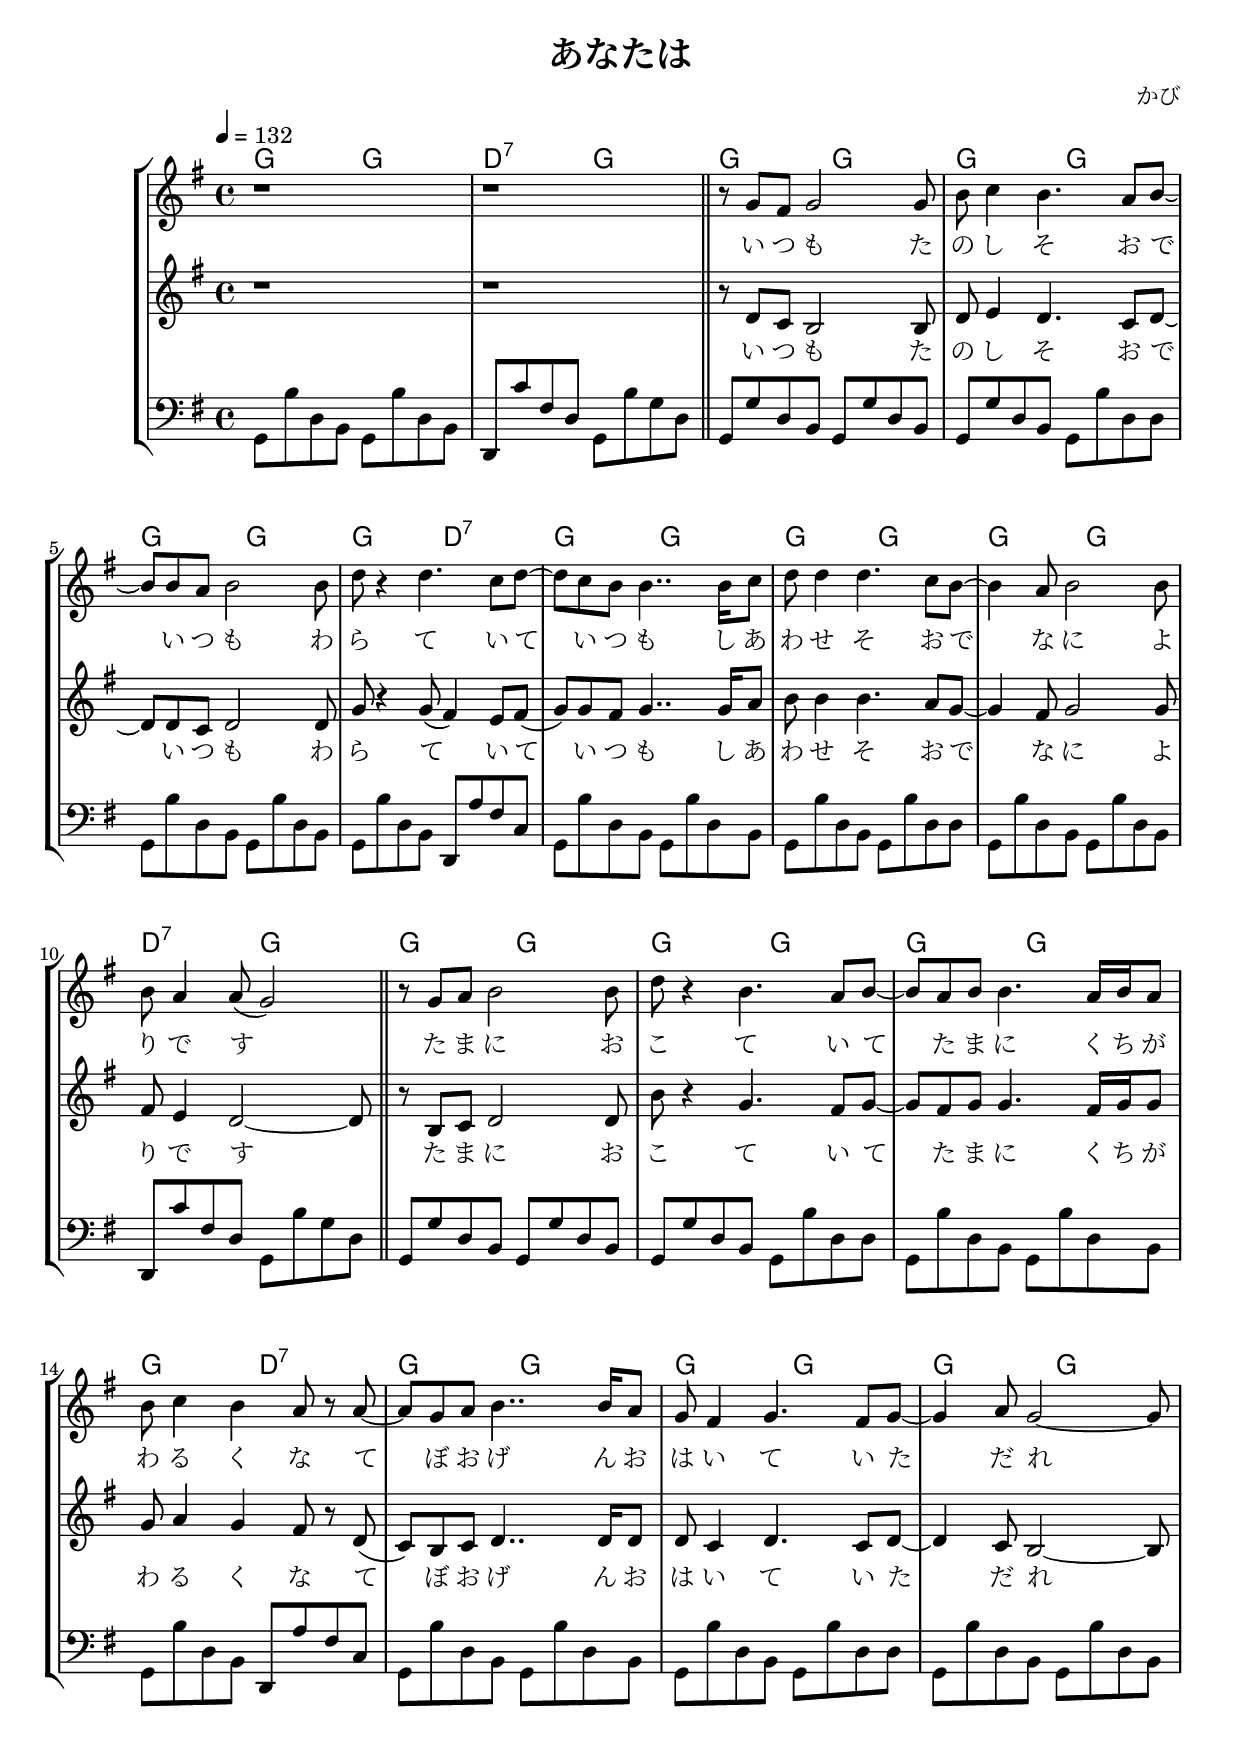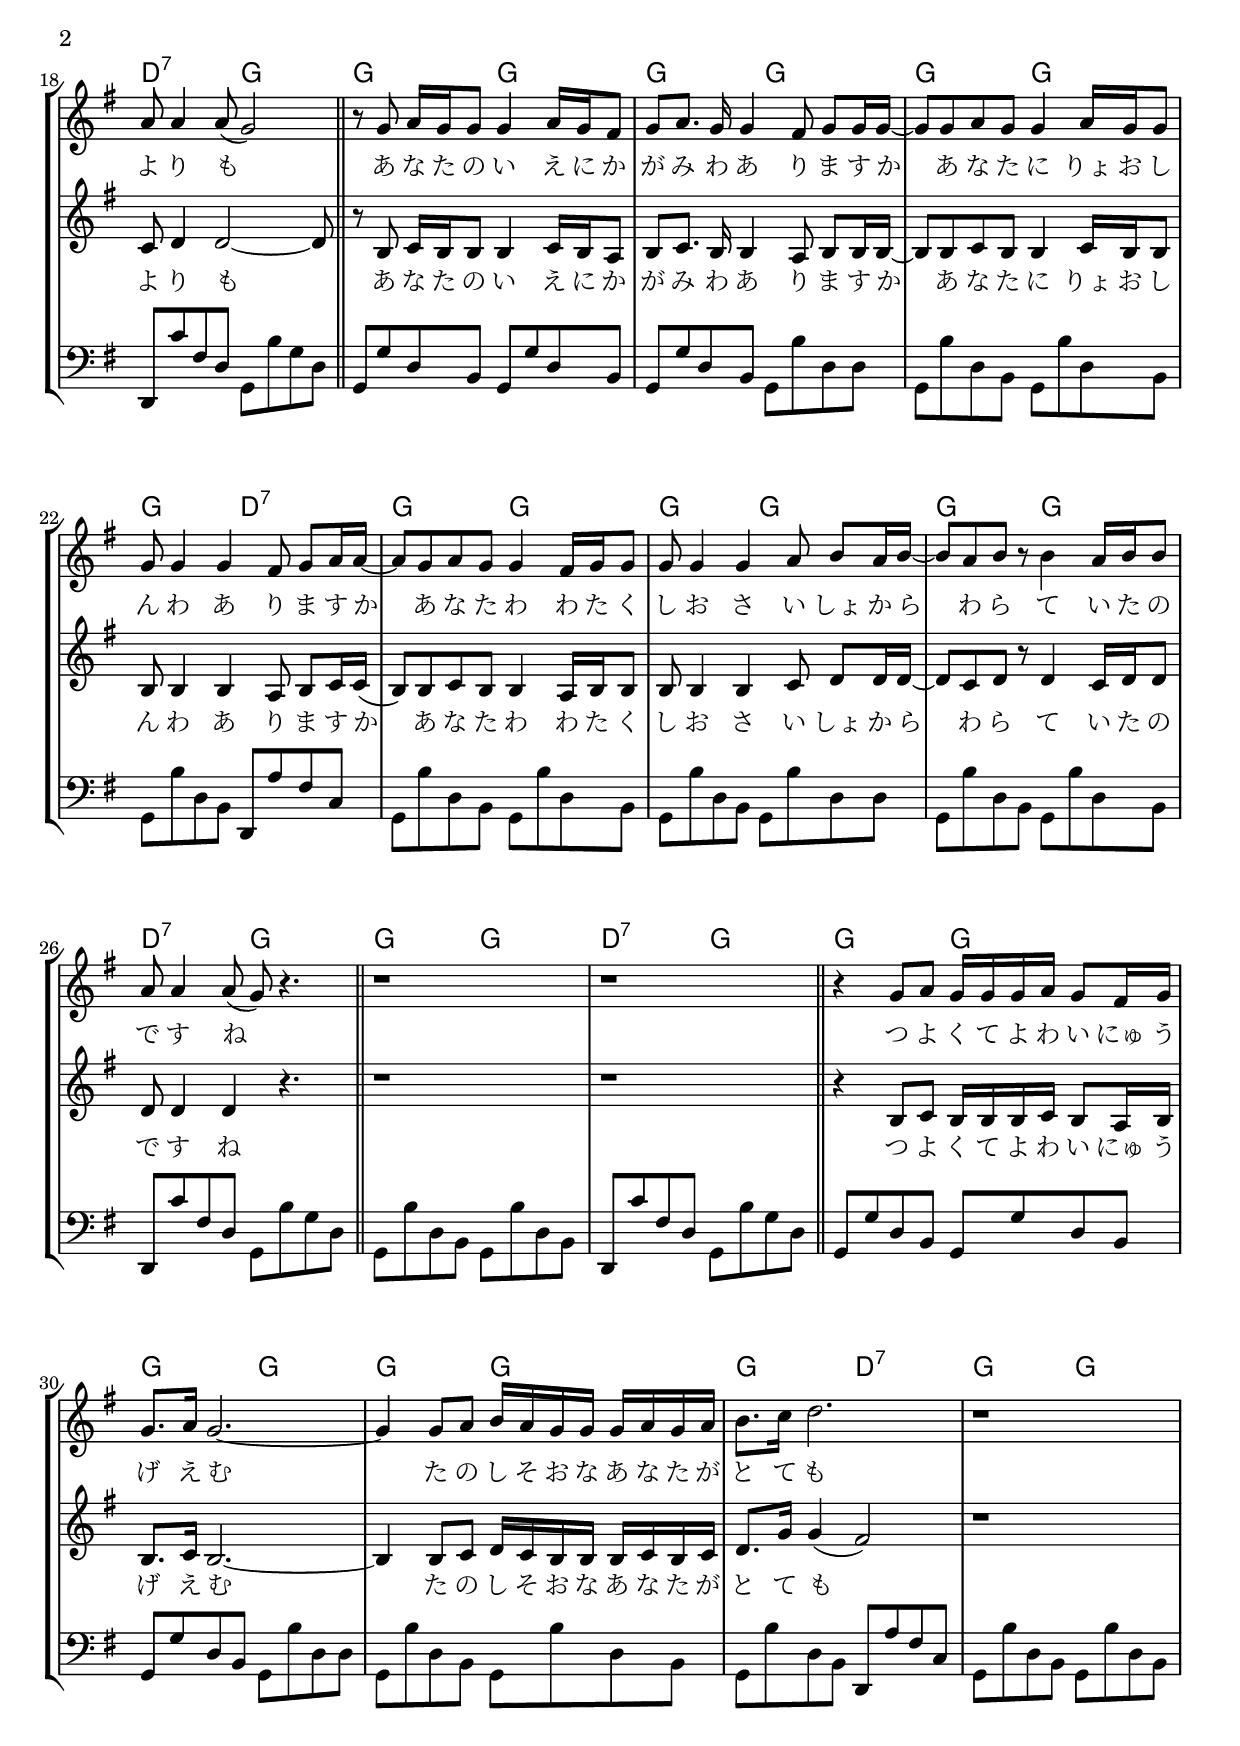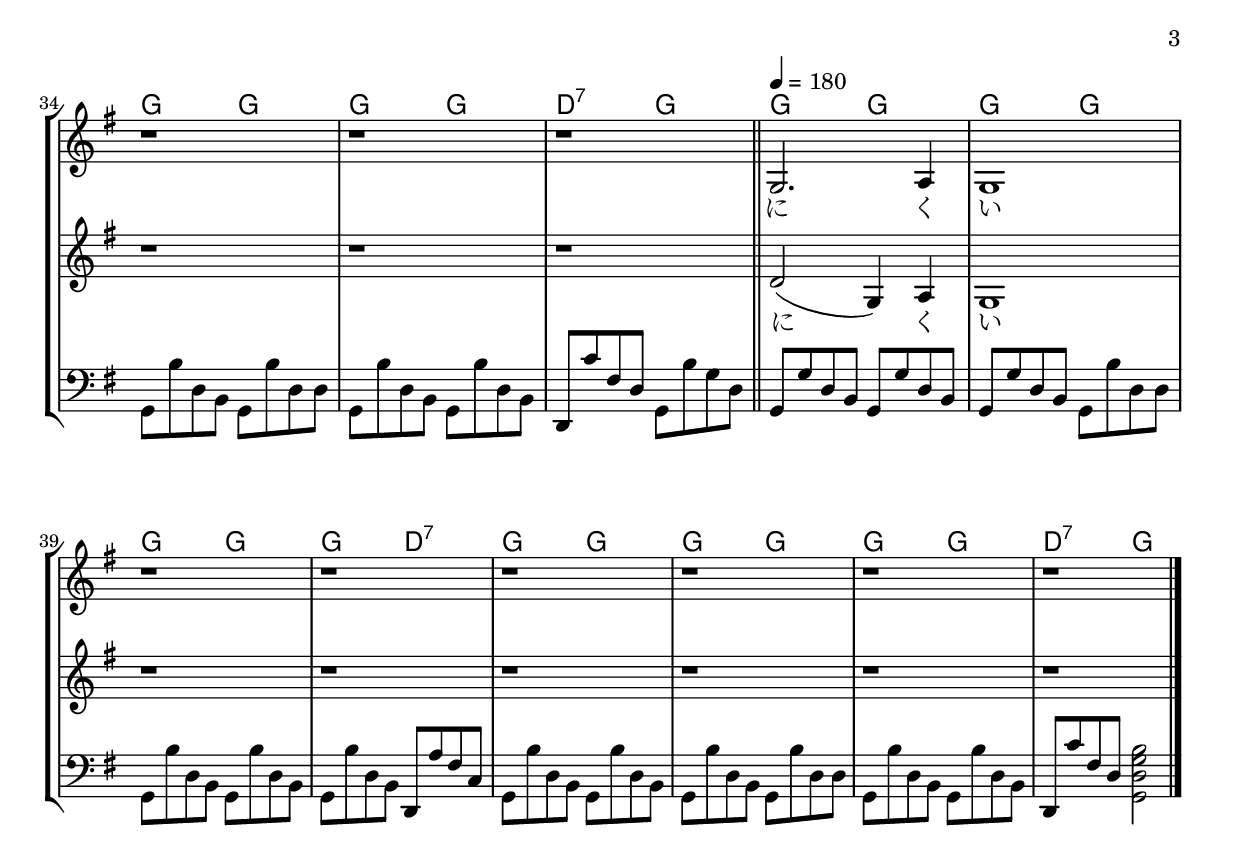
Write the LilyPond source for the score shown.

\version "2.12.1"

\header {
	title = \markup {あなたは}
	composer = \markup \center-column {かび}
}

harmony = \chordmode {
	g2 g d:7 g 

	g g g g g g g d:7 g g g g g g d:7 g 

	g g g g g g g d:7 g g g g g g d:7 g 

	g g g g g g g d:7 g g g g g g d:7 g 

	g g d:7 g 

	g g g g g g g d:7 g g g g g g d:7 g 

	g g g g g g g d:7 g g g g g g d:7 g 
}

melody = {
	\key g \major
	\tempo 4 = 132
	r1 | r1   
	\set Staff.midiInstrument = #"mmi0.42"
	r8 g'8  fis'8  g'2  g'8 
	b'8  c''4  b'4.  a'8  b'8~ 
	b'8  b'8  a'8  b'2  b'8 
	d''8  r4  d''4.  c''8  d''8~ 
	d''8  c''8  b'8  b'4..  b'16  c''8 
	d''8  d''4  d''4.  c''8  b'8~ 
	b'4  a'8  b'2  b'8 
	b'8  a'4  a'8  (g'2)
	\set Staff.midiInstrument = #"mmi0.42"
	r8 g'8  a'8  b'2  b'8 
	d''8  r4  b'4.  a'8  b'8~ 
	b'8  a'8  b'8  b'4.  a'16  b'16  a'8 
	b'8  c''4  b'4  a'8  r8  a'8~ 
	a'8  g'8  a'8  b'4..  b'16  a'8 
	g'8  fis'4  g'4.  fis'8  g'8~ 
	g'4  a'8  g'2~g'8 
	a'8  a'4  a'8  (g'2)
	\set Staff.midiInstrument = #"mmi0.42"
	r8 g'8  a'16  g'16  g'8  g'4  a'16  g'16  fis'8 
	g'8  a'8.  g'16  g'4  fis'8  g'8  g'16  g'16~ 
	g'8  g'8  a'8  g'8  g'4  a'16  g'16  g'8 
	g'8  g'4  g'4  fis'8  g'8  a'16  a'16~ 
	a'8  g'8  a'8  g'8  g'4  fis'16  g'16  g'8 
	g'8  g'4  g'4  a'8  b'8  a'16  b'16~ 
	b'8  a'8  b'8  r8  b'4  a'16  b'16  b'8 
	a'8  a'4  a'8  (g'8)  	r4. 	r1 | r1   
	\set Staff.midiInstrument = #"mmi0.42"
	r4 g'8  a'8  g'16  g'16  g'16  a'16  g'8  fis'16  g'16 
	g'8.  a'16  g'2.~ 
	g'4  g'8  a'8  b'16  a'16  g'16  g'16  g'16  a'16  g'16  a'16 
	b'8.  c''16  d''2.
	r1 r1 r1 r1 	\set Staff.midiInstrument = #"fss0.6"
		\tempo 4 = 180
g2.  a4 
	g1
	r1 r1 r1 r1 r1 r1 	\bar "|."
}

words = \lyricmode {
	
	い  つ  も  た  の  し  そ  お  で  い  つ  も  わ  ら  て  い  て  い  つ  も  し  あ  わ  せ  そ  お  で  な  に  よ  り  で  す  
	た  ま  に  お  こ  て  い  て  た  ま  に  く  ち  が  わ  る  く  な  て  ぼ  お  げ  ん  お  は  い  て  い  た  だ  れ  よ  り  も  
	あ  な  た  の  い  え  に  か  が  み  わ  あ  り  ま  す  か  あ  な  た  に  りょ  お  し  ん  わ  あ  り  ま  す  か  あ  な  た  わ  わ  た  く  し  お  さ  い  しょ  か  ら  わ  ら  て  い  た  の  で  す  ね  
	
	つ  よ  く  て  よ  わ  い  にゅ  う  げ  え  む  た  の  し  そ  お  な  あ  な  た  が  と  て  も  
	に  く  い  
}

secondmelody = {
	\key g \major
	\tempo 4 = 132
	r1 | r1   
	\set Staff.midiInstrument = #"mmi0.42"
	r8 d'8  c'8  b2  b8 
	d'8  e'4  d'4.  c'8  d'8~ 
	d'8  d'8  c'8  d'2  d'8 
	g'8  r4  g'8  (fis'4)  e'8  fis'8 
	(g'8)  g'8  fis'8  g'4..  g'16  a'8 
	b'8  b'4  b'4.  a'8  g'8~ 
	g'4  fis'8  g'2  g'8 
	fis'8  e'4  d'2~d'8
	\set Staff.midiInstrument = #"mmi0.42"
	r8 b8  c'8  d'2  d'8 
	b'8  r4  g'4.  fis'8  g'8~ 
	g'8  fis'8  g'8  g'4.  fis'16  g'16  g'8 
	g'8  a'4  g'4  fis'8  r8  d'8 
	(c'8)  b8  c'8  d'4..  d'16  d'8 
	d'8  c'4  d'4.  c'8  d'8~ 
	d'4  c'8  b2~b8 
	c'8  d'4  d'2~d'8
	\set Staff.midiInstrument = #"mmi0.42"
	r8 b8  c'16  b16  b8  b4  c'16  b16  a8 
	b8  c'8.  b16  b4  a8  b8  b16  b16~ 
	b8  b8  c'8  b8  b4  c'16  b16  b8 
	b8  b4  b4  a8  b8  c'16  c'16 
	(b8)  b8  c'8  b8  b4  a16  b16  b8 
	b8  b4  b4  c'8  d'8  d'16  d'16~ 
	d'8  c'8  d'8  r8  d'4  c'16  d'16  d'8 
	d'8  d'4  d'4  	r4. 	r1 | r1   
	\set Staff.midiInstrument = #"mmi0.42"
	r4 b8  c'8  b16  b16  b16  c'16  b8  a16  b16 
	b8.  c'16  b2.~ 
	b4  b8  c'8  d'16  c'16  b16  b16  b16  c'16  b16  c'16 
	d'8.  g'16  g'4  (fis'2)
	r1 r1 r1 r1 	\set Staff.midiInstrument = #"fss0.6"
		\tempo 4 = 180
d'2  (g4)  a4 
	g1
	r1 r1 r1 r1 r1 r1 	\bar "|."
}

secondwords = \lyricmode {
	
	い  つ  も  た  の  し  そ  お  で  い  つ  も  わ  ら  て  い  て  い  つ  も  し  あ  わ  せ  そ  お  で  な  に  よ  り  で  す  
	た  ま  に  お  こ  て  い  て  た  ま  に  く  ち  が  わ  る  く  な  て  ぼ  お  げ  ん  お  は  い  て  い  た  だ  れ  よ  り  も  
	あ  な  た  の  い  え  に  か  が  み  わ  あ  り  ま  す  か  あ  な  た  に  りょ  お  し  ん  わ  あ  り  ま  す  か  あ  な  た  わ  わ  た  く  し  お  さ  い  しょ  か  ら  わ  ら  て  い  た  の  で  す  ね  
	
	つ  よ  く  て  よ  わ  い  にゅ  う  げ  え  む  た  の  し  そ  お  な  あ  な  た  が  と  て  も  
	に  く  い  
}

tempochange = {
	\tempo 4 = 132
	r1 | r1 \bar "||"
	\tempo 4 = 132
	r1 | r1 | r1 | r1 | r1 | r1 | r1 | r1 \bar "||"
	\tempo 4 = 132
	r1 | r1 | r1 | r1 | r1 | r1 | r1 | r1 \bar "||"
	\tempo 4 = 132
	r1 | r1 | r1 | r1 | r1 | r1 | r1 | r1 \bar "||"
	\tempo 4 = 132
	r1 | r1 \bar "||"
	\tempo 4 = 132
	r1 | r1 | r1 | r1 | r1 | r1 | r1 | r1 \bar "||"
	\tempo 4 = 180
	r1 | r1 | r1 | r1 | r1 | r1 | r1 | r1 \bar "|."
}

mainacc = {
	\clef bass
	\set Staff.midiInstrument = #"Bright Acoustic"
	\key g \major
	\tempo 4 = 132
	g,8 b d b,
	g,8 b d b,
	d,8 c' fis d
	g,8 b g d
	\bar "||"

	\set Staff.midiInstrument = #"Bright Acoustic"
	g,8 g d b,
	g,8 g d b,
	g,8 g d b,
	g,8 b d d
	g,8 b d b,
	g,8 b d b,
	g,8 b d b,
	d,8 a fis c
	g,8 b d b,
	g,8 b d b,
	g,8 b d b,
	g,8 b d d
	g,8 b d b,
	g,8 b d b,
	d,8 c' fis d
	g,8 b g d
	\bar "||"

	\set Staff.midiInstrument = #"Bright Acoustic"
	g,8 g d b,
	g,8 g d b,
	g,8 g d b,
	g,8 b d d
	g,8 b d b,
	g,8 b d b,
	g,8 b d b,
	d,8 a fis c
	g,8 b d b,
	g,8 b d b,
	g,8 b d b,
	g,8 b d d
	g,8 b d b,
	g,8 b d b,
	d,8 c' fis d
	g,8 b g d
	\bar "||"

	\set Staff.midiInstrument = #"Bright Acoustic"
	g,8 g d b,
	g,8 g d b,
	g,8 g d b,
	g,8 b d d
	g,8 b d b,
	g,8 b d b,
	g,8 b d b,
	d,8 a fis c
	g,8 b d b,
	g,8 b d b,
	g,8 b d b,
	g,8 b d d
	g,8 b d b,
	g,8 b d b,
	d,8 c' fis d
	g,8 b g d
	\bar "||"

	\set Staff.midiInstrument = #"Bright Acoustic"
	g,8 b d b,
	g,8 b d b,
	d,8 c' fis d
	g,8 b g d
	\bar "||"

	\set Staff.midiInstrument = #"Bright Acoustic"
	g,8 g d b,
	g,8 g d b,
	g,8 g d b,
	g,8 b d d
	g,8 b d b,
	g,8 b d b,
	g,8 b d b,
	d,8 a fis c
	g,8 b d b,
	g,8 b d b,
	g,8 b d b,
	g,8 b d d
	g,8 b d b,
	g,8 b d b,
	d,8 c' fis d
	g,8 b g d
	\bar "||"

	\set Staff.midiInstrument = #"Bright Acoustic"
	\tempo 4 = 180
	g,8 g d b,
	g,8 g d b,
	g,8 g d b,
	g,8 b d d
	g,8 b d b,
	g,8 b d b,
	g,8 b d b,
	d,8 a fis c
	g,8 b d b,
	g,8 b d b,
	g,8 b d b,
	g,8 b d d
	g,8 b d b,
	g,8 b d b,
	d,8 c' fis d
	<g, d g b>2
	\bar "|."
}

subacc = {
	\clef bass
	\set Staff.midiInstrument = #"Pad 2 (warm)"
	\key g \major
	\tempo 4 = 132
	g,8 b d b,
	g,8 b d b,
	d,8 c' fis d
	g,8 b g d
	\bar "||"

	\set Staff.midiInstrument = #"Pad 2 (warm)"
	g,8 g d b,
	g,8 g d b,
	g,8 g d b,
	g,8 b d d
	g,8 b d b,
	g,8 b d b,
	g,8 b d b,
	d,8 a fis c
	g,8 b d b,
	g,8 b d b,
	g,8 b d b,
	g,8 b d d
	g,8 b d b,
	g,8 b d b,
	d,8 c' fis d
	g,8 b g d
	\bar "||"

	\set Staff.midiInstrument = #"Pad 2 (warm)"
	g,8 g d b,
	g,8 g d b,
	g,8 g d b,
	g,8 b d d
	g,8 b d b,
	g,8 b d b,
	g,8 b d b,
	d,8 a fis c
	g,8 b d b,
	g,8 b d b,
	g,8 b d b,
	g,8 b d d
	g,8 b d b,
	g,8 b d b,
	d,8 c' fis d
	g,8 b g d
	\bar "||"

	\set Staff.midiInstrument = #"Pad 2 (warm)"
	g,8 g d b,
	g,8 g d b,
	g,8 g d b,
	g,8 b d d
	g,8 b d b,
	g,8 b d b,
	g,8 b d b,
	d,8 a fis c
	g,8 b d b,
	g,8 b d b,
	g,8 b d b,
	g,8 b d d
	g,8 b d b,
	g,8 b d b,
	d,8 c' fis d
	g,8 b g d
	\bar "||"

	\set Staff.midiInstrument = #"Pad 2 (warm)"
	g,8 b d b,
	g,8 b d b,
	d,8 c' fis d
	g,8 b g d
	\bar "||"

	\set Staff.midiInstrument = #"Pad 2 (warm)"
	g,8 g d b,
	g,8 g d b,
	g,8 g d b,
	g,8 b d d
	g,8 b d b,
	g,8 b d b,
	g,8 b d b,
	d,8 a fis c
	g,8 b d b,
	g,8 b d b,
	g,8 b d b,
	g,8 b d d
	g,8 b d b,
	g,8 b d b,
	d,8 c' fis d
	g,8 b g d
	\bar "||"

	\set Staff.midiInstrument = #"Pad 2 (warm)"
	\tempo 4 = 180
	g,8 g d b,
	g,8 g d b,
	g,8 g d b,
	g,8 b d d
	g,8 b d b,
	g,8 b d b,
	g,8 b d b,
	d,8 a fis c
	g,8 b d b,
	g,8 b d b,
	g,8 b d b,
	g,8 b d d
	g,8 b d b,
	g,8 b d b,
	d,8 c' fis d
	<g, d g b>2
	\bar "|."
}

percA = {
	\drummode {
	r8 cymr8 cymr8 cymr8 cymr8 cymr8 cymr8 cymr8  |cymr8 cymr8 cymr4 cymr8 cymr4.  \bar "||"
	r8 cymr8 cymr8 cymr8 cymr8 cymr8 cymr8 cymr8  |cymr8 cymr8 cymr8 cymr8 cymr8 cymr8 cymr8 cymr8  |cymr8 cymr8 cymr8 cymr8 cymr8 cymr8 cymr8 cymr8  |cymr8 cymr8 cymr8 cymr8 cymr8 cymr8 cymr8 cymr8  |r8 cymr8 cymr8 cymr8 cymr8 cymr8 cymr8 cymr8  |cymr8 cymr8 cymr8 cymr8 cymr8 cymr8 cymr8 cymr8  |cymr8 cymr8 cymr8 cymr8 cymr8 cymr8 cymr8 cymr8  |cymr8 cymr8 cymr4 cymr8 cymr4.  \bar "||"
	r8 cymr8 cymr8 cymr8 cymr8 cymr8 cymr8 cymr8  |cymr8 cymr8 cymr8 cymr8 cymr8 cymr8 cymr8 cymr8  |cymr8 cymr8 cymr8 cymr8 cymr8 cymr8 cymr8 cymr8  |cymr8 cymr8 cymr8 cymr8 cymr8 cymr8 cymr8 cymr8  |r8 cymr8 cymr8 cymr8 cymr8 cymr8 cymr8 cymr8  |cymr8 cymr8 cymr8 cymr8 cymr8 cymr8 cymr8 cymr8  |cymr8 cymr8 cymr8 cymr8 cymr8 cymr8 cymr8 cymr8  |cymr8 cymr8 cymr4 cymr8 cymr4.  \bar "||"
	r8 cymr8 cymr8 cymr8 cymr8 cymr8 cymr8 cymr8  |cymr8 cymr8 cymr8 cymr8 cymr8 cymr8 cymr8 cymr8  |cymr8 cymr8 cymr8 cymr8 cymr8 cymr8 cymr8 cymr8  |cymr8 cymr8 cymr8 cymr8 cymr8 cymr8 cymr8 cymr8  |r8 cymr8 cymr8 cymr8 cymr8 cymr8 cymr8 cymr8  |cymr8 cymr8 cymr8 cymr8 cymr8 cymr8 cymr8 cymr8  |cymr8 cymr8 cymr8 cymr8 cymr8 cymr8 cymr8 cymr8  |cymr8 cymr8 cymr4 cymr8 cymr4.  \bar "||"
	r8 cymr8 cymr8 cymr8 cymr8 cymr8 cymr8 cymr8  |cymr8 cymr8 cymr4 cymr8 cymr4.  \bar "||"
	r8 cymr8 cymr8 cymr8 cymr8 cymr8 cymr8 cymr8  |cymr8 cymr8 cymr8 cymr8 cymr8 cymr8 cymr8 cymr8  |cymr8 cymr8 cymr8 cymr8 cymr8 cymr8 cymr8 cymr8  |cymr8 cymr8 cymr8 cymr8 cymr8 cymr8 cymr8 cymr8  |r8 cymr8 cymr8 cymr8 cymr8 cymr8 cymr8 cymr8  |cymr8 cymr8 cymr8 cymr8 cymr8 cymr8 cymr8 cymr8  |cymr8 cymr8 cymr8 cymr8 cymr8 cymr8 cymr8 cymr8  |cymr8 cymr8 cymr4 cymr8 cymr4.  \bar "||"
	r8 cymr8 cymr8 cymr8 cymr8 cymr8 cymr8 cymr8  |cymr8 cymr8 cymr8 cymr8 cymr8 cymr8 cymr8 cymr8  |cymr8 cymr8 cymr8 cymr8 cymr8 cymr8 cymr8 cymr8  |cymr8 cymr8 cymr8 cymr8 cymr8 cymr8 cymr8 cymr8  |r8 cymr8 cymr8 cymr8 cymr8 cymr8 cymr8 cymr8  |cymr8 cymr8 cymr8 cymr8 cymr8 cymr8 cymr8 cymr8  |cymr8 cymr8 cymr8 cymr8 cymr8 cymr8 cymr8 cymr8  |cymr8 cymr8 cymr4 cymr8 cymr4.  \bar "|."
	}
}

percB = {
	\drummode {
	r4 sn8 sn4. sn4  |r8 sn8 sn4 sn8 sn8 sn16 sn16 sn16 sn16  \bar "||"
	r4 sn8 sn4. sn4  |r4 sn8 sn4. sn4  |r4 sn8 sn4. sn4  |r4 sn8 sn4. sn4  |r4 sn8 sn4. sn4  |r4 sn8 sn4. sn4  |r4 sn8 sn4. sn4  |r8 sn8 sn4 sn8 sn8 sn16 sn16 sn16 sn16  \bar "||"
	r4 sn8 sn4. sn4  |r4 sn8 sn4. sn4  |r4 sn8 sn4. sn4  |r4 sn8 sn4. sn4  |r4 sn8 sn4. sn4  |r4 sn8 sn4. sn4  |r4 sn8 sn4. sn4  |r8 sn8 sn4 sn8 sn8 sn16 sn16 sn16 sn16  \bar "||"
	r4 sn8 sn4. sn4  |r4 sn8 sn4. sn4  |r4 sn8 sn4. sn4  |r4 sn8 sn4. sn4  |r4 sn8 sn4. sn4  |r4 sn8 sn4. sn4  |r4 sn8 sn4. sn4  |r8 sn8 sn4 sn8 sn8 sn16 sn16 sn16 sn16  \bar "||"
	r4 sn8 sn4. sn4  |r8 sn8 sn4 sn8 sn8 sn16 sn16 sn16 sn16  \bar "||"
	r4 sn8 sn4. sn4  |r4 sn8 sn4. sn4  |r4 sn8 sn4. sn4  |r4 sn8 sn4. sn4  |r4 sn8 sn4. sn4  |r4 sn8 sn4. sn4  |r4 sn8 sn4. sn4  |r8 sn8 sn4 sn8 sn8 sn16 sn16 sn16 sn16  \bar "||"
	r4 sn8 sn4. sn4  |r4 sn8 sn4. sn4  |r4 sn8 sn4. sn4  |r4 sn8 sn4. sn4  |r4 sn8 sn4. sn4  |r4 sn8 sn4. sn4  |r4 sn8 sn4. sn4  |r8 sn8 sn4 sn8 sn8 sn16 sn16 sn16 sn16  \bar "|."
	}
}

percC = {
	\drummode {
	bd4 bd4 bd4 bd4  |bd4. bd8 bd4 bd8 bd8  \bar "||"
	bd4 bd4 bd4 bd4  |bd4 bd4 bd8 bd8 bd4  |bd4 bd4 bd4 bd4  |bd4 bd4 bd8 bd8 bd4  |bd4 bd4 bd4 bd4  |bd4 bd4 bd8 bd8 bd4  |bd4 bd4 bd4 bd4  |bd4. bd8 bd4 bd8 bd8  \bar "||"
	bd4 bd4 bd4 bd4  |bd4 bd4 bd8 bd8 bd4  |bd4 bd4 bd4 bd4  |bd4 bd4 bd8 bd8 bd4  |bd4 bd4 bd4 bd4  |bd4 bd4 bd8 bd8 bd4  |bd4 bd4 bd4 bd4  |bd4. bd8 bd4 bd8 bd8  \bar "||"
	bd4 bd4 bd4 bd4  |bd4 bd4 bd8 bd8 bd4  |bd4 bd4 bd4 bd4  |bd4 bd4 bd8 bd8 bd4  |bd4 bd4 bd4 bd4  |bd4 bd4 bd8 bd8 bd4  |bd4 bd4 bd4 bd4  |bd4. bd8 bd4 bd8 bd8  \bar "||"
	bd4 bd4 bd4 bd4  |bd4. bd8 bd4 bd8 bd8  \bar "||"
	bd4 bd4 bd4 bd4  |bd4 bd4 bd8 bd8 bd4  |bd4 bd4 bd4 bd4  |bd4 bd4 bd8 bd8 bd4  |bd4 bd4 bd4 bd4  |bd4 bd4 bd8 bd8 bd4  |bd4 bd4 bd4 bd4  |bd4. bd8 bd4 bd8 bd8  \bar "||"
	bd4 bd4 bd4 bd4  |bd4 bd4 bd8 bd8 bd4  |bd4 bd4 bd4 bd4  |bd4 bd4 bd8 bd8 bd4  |bd4 bd4 bd4 bd4  |bd4 bd4 bd8 bd8 bd4  |bd4 bd4 bd4 bd4  |bd4. bd8 bd4 bd8 bd8  \bar "|."
	}
}

percD = {
	\drummode {
	cymc1  |r1 \bar "||"
	cymc1  |r1 |r1 |r1 |cymc1  |r1 |r1 |r1 \bar "||"
	cymc1  |r1 |r1 |r1 |cymc1  |r1 |r1 |r1 \bar "||"
	cymc1  |r1 |r1 |r1 |cymc1  |r1 |r1 |r1 \bar "||"
	cymc1  |r1 \bar "||"
	cymc1  |r1 |r1 |r1 |cymc1  |r1 |r1 |r1 \bar "||"
	cymc1  |r1 |r1 |r1 |cymc1  |r1 |r1 |r1 \bar "|."
	}
}

percE = {
	\drummode {
	r1 |r4 r16 hhp8 hhp2 r16  \bar "||"
	r1 |r1 |r1 |r1 |r1 |r1 |r1 |r4 r16 hhp8 hhp2 r16  \bar "||"
	r1 |r1 |r1 |r1 |r1 |r1 |r1 |r4 r16 hhp8 hhp2 r16  \bar "||"
	r1 |r1 |r1 |r1 |r1 |r1 |r1 |r4 r16 hhp8 hhp2 r16  \bar "||"
	r1 |r4 r16 hhp8 hhp2 r16  \bar "||"
	r1 |r1 |r1 |r1 |r1 |r1 |r1 |r4 r16 hhp8 hhp2 r16  \bar "||"
	r1 |r1 |r1 |r1 |r1 |r1 |r1 |r4 r16 hhp8 hhp2 r16  \bar "|."
	}
}

percF = {
	\drummode {
	r1 |r4. hh2 r8  \bar "||"
	r1 |r1 |r1 |r1 |r1 |r1 |r1 |r4. hh2 r8  \bar "||"
	r1 |r1 |r1 |r1 |r1 |r1 |r1 |r4. hh2 r8  \bar "||"
	r1 |r1 |r1 |r1 |r1 |r1 |r1 |r4. hh2 r8  \bar "||"
	r1 |r4. hh2 r8  \bar "||"
	r1 |r1 |r1 |r1 |r1 |r1 |r1 |r4. hh2 r8  \bar "||"
	r1 |r1 |r1 |r1 |r1 |r1 |r1 |r4. hh2 r8  \bar "|."
	}
}

\score {
	<<
		\new StaffGroup <<
			\new ChordNames {\harmony}
			\new Voice = "melody" {\melody}
			\new Lyrics \lyricsto "melody" \words
			\new Voice = "secondmelody" {\secondmelody}
			\new Lyrics \lyricsto "secondmelody" \secondwords
			\new Staff = "mainacc" {\mainacc}
		>>
	>>
	\layout { }
}
